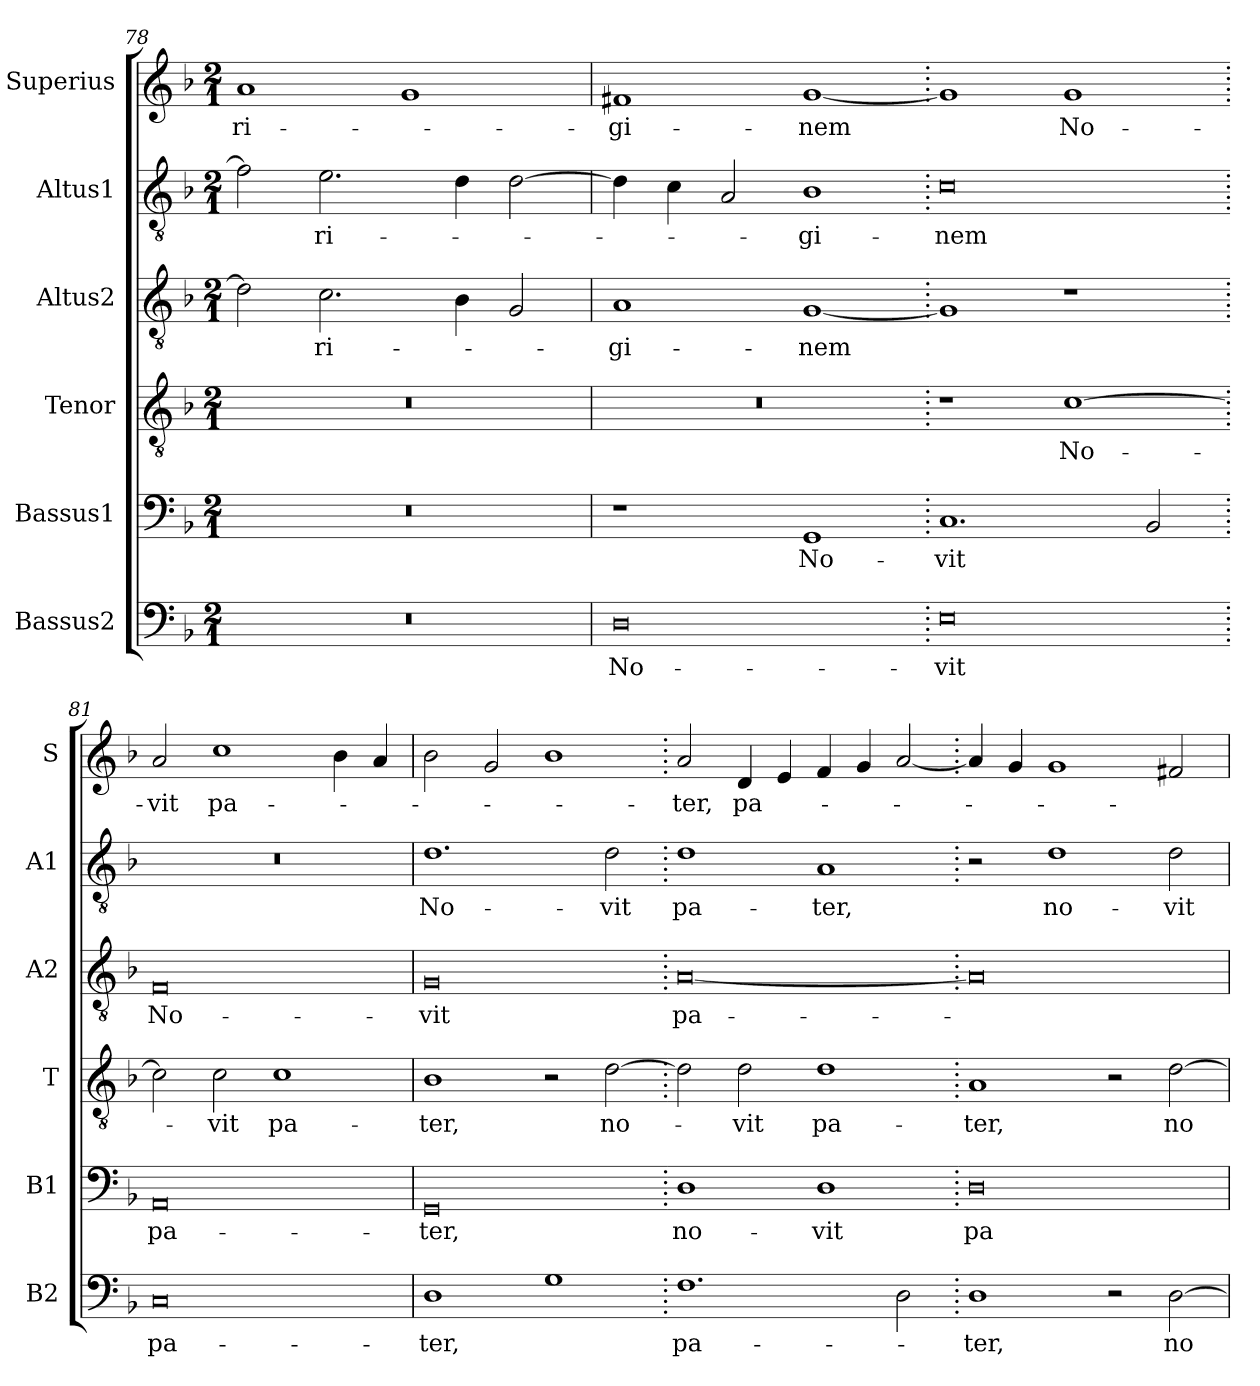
**kern	**text	**kern	**text	**kern	**text	**kern	**text	**kern	**text	**kern	**text
*part6	*part6	*part5	*part5	*part4	*part4	*part3	*part3	*part2	*part2	*part1	*part1
*staff6	*staff6	*staff5	*staff5	*staff4	*staff4	*staff3	*staff3	*staff2	*staff2	*staff1	*staff1
*I"Bassus2	*	*I"Bassus1	*	*I"Tenor	*	*I"Altus2	*	*I"Altus1	*	*I"Superius	*
*I'B2	*	*I'B1	*	*I'T	*	*I'A2	*	*I'A1	*	*I'S	*
*clefF4	*	*clefF4	*	*clefGv2	*	*clefGv2	*	*clefGv2	*	*clefG2	*
*k[b-]	*	*k[b-]	*	*k[b-]	*	*k[b-]	*	*k[b-]	*	*k[b-]	*
*M2/1	*	*M2/1	*	*M2/1	*	*M2/1	*	*M2/1	*	*M2/1	*
=78	=78	=78	=78	=78	=78	=78	=78	=78	=78	=78	=78
0r	.	0r	.	0r	.	2d\]	.	2f\]	.	1a	-ri-
.	.	.	.	.	.	2.c\	-ri-	2.e\	-ri-	.	.
.	.	.	.	.	.	.	.	.	.	1g	.
.	.	.	.	.	.	4B-\	.	4d\	.	.	.
.	.	.	.	.	.	2G/	.	[2d\	.	.	.
=79	=79	=79	=79	=79	=79	=79	=79	=79	=79	=79	=79
0D	No-	1r	.	0r	.	1A	-gi-	4d\]	.	1f#X	-gi-
.	.	.	.	.	.	.	.	4c\	.	.	.
.	.	.	.	.	.	.	.	2A/	.	.	.
.	.	1GG	No-	.	.	[1G	-nem	1B-	-gi-	[1g	-nem
=80.	=80.	=80.	=80.	=80.	=80.	=80.	=80.	=80.	=80.	=80.	=80.
0E	-vit	1.C	-vit	1r	.	1G]	.	0c	-nem	1g]	.
.	.	.	.	[1c	No-	1r	.	.	.	1g	No-
.	.	2BB-/	.	.	.	.	.	.	.	.	.
=81.	=81.	=81.	=81.	=81.	=81.	=81.	=81.	=81.	=81.	=81.	=81.
0C	pa-	0AA	pa-	2c\]	.	0F	No-	0r	.	2a/	-vit
.	.	.	.	2c\	-vit	.	.	.	.	1cc	pa-
.	.	.	.	1c	pa-	.	.	.	.	.	.
.	.	.	.	.	.	.	.	.	.	4b-\	.
.	.	.	.	.	.	.	.	.	.	4a/	.
=82	=82	=82	=82	=82	=82	=82	=82	=82	=82	=82	=82
1D	-ter,	0GG	-ter,	1B-	-ter,	0G	-vit	1.d	No-	2b-\	.
.	.	.	.	.	.	.	.	.	.	2g/	.
1G	.	.	.	2r	.	.	.	.	.	1b-	.
.	.	.	.	[2d\	no-	.	.	2d\	-vit	.	.
=83.	=83.	=83.	=83.	=83.	=83.	=83.	=83.	=83.	=83.	=83.	=83.
1.F	pa-	1D	no-	2d\]	.	[0A	pa-	1d	pa-	2a/	-ter,
.	.	.	.	2d\	-vit	.	.	.	.	4d/	pa-
.	.	.	.	.	.	.	.	.	.	4e/	.
.	.	1D	-vit	1d	pa-	.	.	1A	-ter,	4f/	.
.	.	.	.	.	.	.	.	.	.	4g/	.
2D\	.	.	.	.	.	.	.	.	.	[2a/	.
=84.	=84.	=84.	=84.	=84.	=84.	=84.	=84.	=84.	=84.	=84.	=84.
1D	-ter,	0D	pa-	1A	-ter,	0A]	.	2r	.	4a/]	.
.	.	.	.	.	.	.	.	.	.	4g/	.
.	.	.	.	.	.	.	.	1d	no-	1g	.
2r	.	.	.	2r	.	.	.	.	.	.	.
[2D\	no-	.	.	[2d\	no-	.	.	2d\	-vit	2f#X/	.
=	=	=	=	=	=	=	=	=	=	=	=
*-	*-	*-	*-	*-	*-	*-	*-	*-	*-	*-	*-
